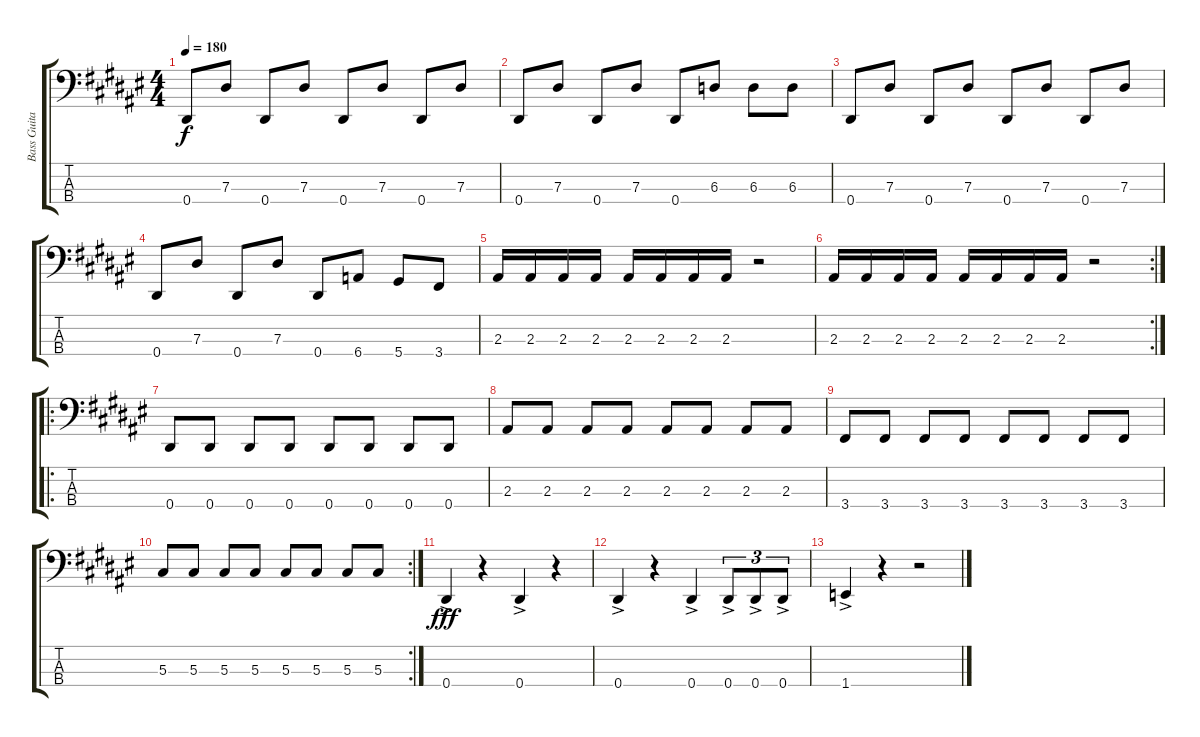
\track ("Bass Guitar" "Bass Guita") {instrument electricbassfinger}
\staff {score tabs}
\tuning (Gb2 Db2 Ab1 Eb1) {hide}
\ts (4 4)
\tempo 180
\clef f4
\ks f#
0.4.8{dy f} 7.3.8 0.4.8 7.3.8 0.4.8 7.3.8 0.4.8 7.3.8 |
0.4.8 7.3.8 0.4.8 7.3.8 0.4.8 6.3.8 6.3.8 6.3.8 |
0.4.8 7.3.8 0.4.8 7.3.8 0.4.8 7.3.8 0.4.8 7.3.8 |
0.4.8 7.3.8 0.4.8 7.3.8 0.4.8 6.4.8 5.4.8 3.4.8 |
2.3.16 2.3.16 2.3.16 2.3.16 2.3.16 2.3.16 2.3.16 2.3.16 r.2 |
\rc 2
2.3.16 2.3.16 2.3.16 2.3.16 2.3.16 2.3.16 2.3.16 2.3.16 r.2 |
\ro
0.4.8 0.4.8 0.4.8 0.4.8 0.4.8 0.4.8 0.4.8 0.4.8 |
2.3.8 2.3.8 2.3.8 2.3.8 2.3.8 2.3.8 2.3.8 2.3.8 |
3.4.8 3.4.8 3.4.8 3.4.8 3.4.8 3.4.8 3.4.8 3.4.8 |
\rc 2
5.3.8 5.3.8 5.3.8 5.3.8 5.3.8 5.3.8 5.3.8 5.3.8 |
0.4{ac}.4{dy fff} r.4 0.4{ac}.4 r.4 |
0.4{ac}.4 r.4 0.4{ac}.4 0.4{ac}.8{tu (3 2)} 0.4{ac}.8{tu (3 2)} 0.4{ac}.8{tu (3 2)} |
1.4{ac}.4 r.4 r.2
